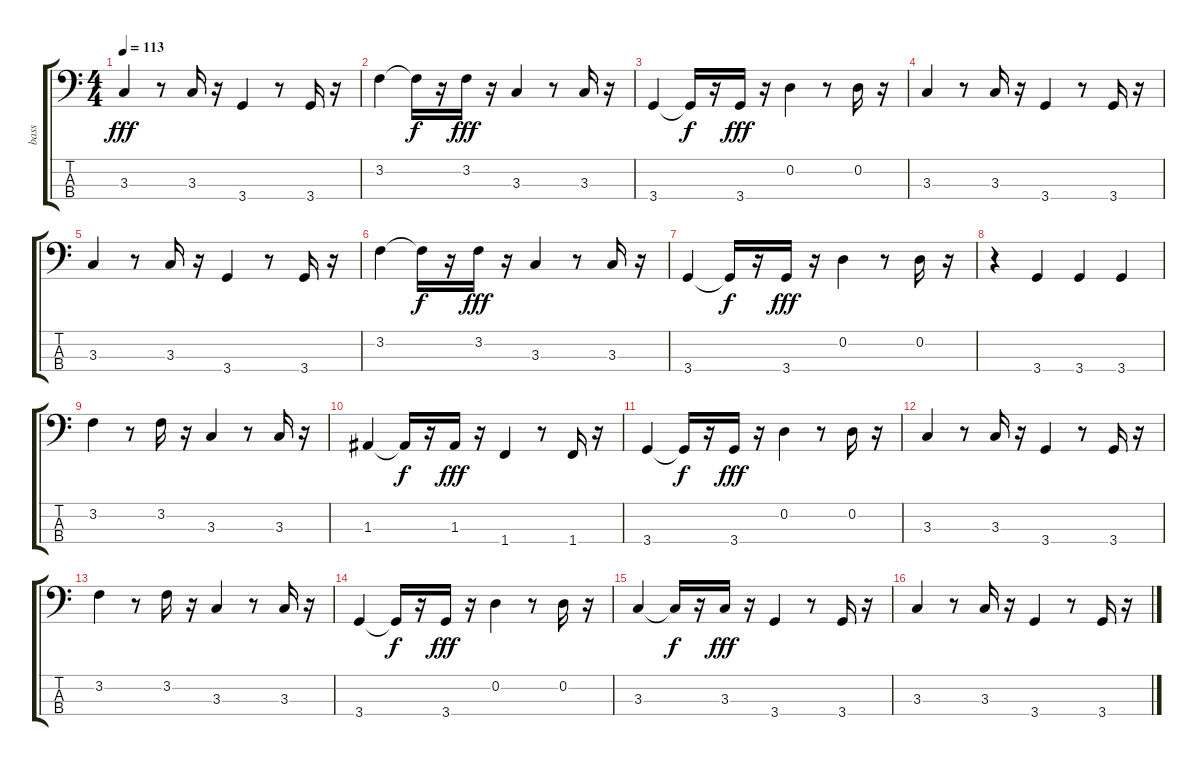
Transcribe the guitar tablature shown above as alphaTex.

\track ("bass" "bass") {instrument fretlessbass}
\staff {score tabs}
\tuning (G2 D2 A1 E1) {hide}
\ts (4 4)
\tempo 113
\clef f4
\ks c
3.3.4{dy fff} r.8 3.3.16 r.16 3.4.4 r.8 3.4.16 r.16 |
3.2.4 3.2{t}.16{dy f} r.16 3.2.16{dy fff} r.16 3.3.4 r.8 3.3.16 r.16 |
3.4.4 3.4{t}.16{dy f} r.16 3.4.16{dy fff} r.16 0.2.4 r.8 0.2.16 r.16 |
3.3.4 r.8 3.3.16 r.16 3.4.4 r.8 3.4.16 r.16 |
3.3.4 r.8 3.3.16 r.16 3.4.4 r.8 3.4.16 r.16 |
3.2.4 3.2{t}.16{dy f} r.16 3.2.16{dy fff} r.16 3.3.4 r.8 3.3.16 r.16 |
3.4.4 3.4{t}.16{dy f} r.16 3.4.16{dy fff} r.16 0.2.4 r.8 0.2.16 r.16 |
r.4 3.4.4 3.4.4 3.4.4 |
3.2.4 r.8 3.2.16 r.16 3.3.4 r.8 3.3.16 r.16 |
1.3.4 1.3{t}.16{dy f} r.16 1.3.16{dy fff} r.16 1.4.4 r.8 1.4.16 r.16 |
3.4.4 3.4{t}.16{dy f} r.16 3.4.16{dy fff} r.16 0.2.4 r.8 0.2.16 r.16 |
3.3.4 r.8 3.3.16 r.16 3.4.4 r.8 3.4.16 r.16 |
3.2.4 r.8 3.2.16 r.16 3.3.4 r.8 3.3.16 r.16 |
3.4.4 3.4{t}.16{dy f} r.16 3.4.16{dy fff} r.16 0.2.4 r.8 0.2.16 r.16 |
3.3.4 3.3{t}.16{dy f} r.16 3.3.16{dy fff} r.16 3.4.4 r.8 3.4.16 r.16 |
3.3.4 r.8 3.3.16 r.16 3.4.4 r.8 3.4.16 r.16
